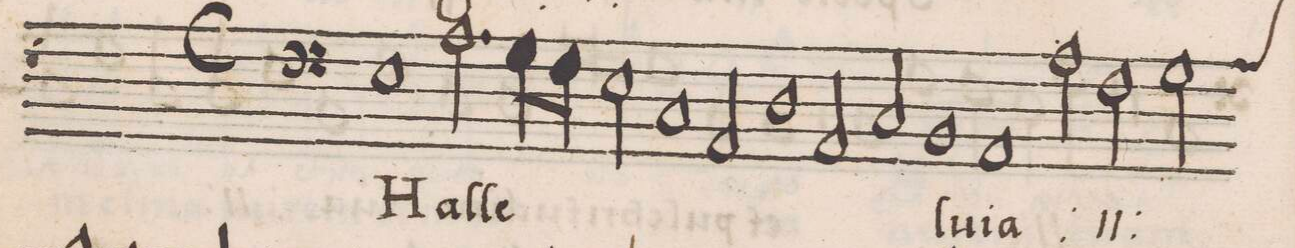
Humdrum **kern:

**kern	**text	**text
*I"BASSVS	*	*
*clefF4	*	*
*k[]	*	*
*met(C)	*	*
*M2/1	*	*
1E	Hal-	.
*2\right	*	*
2.A\	-le-	.
8G\L	.	.
8F\J	.	.
=2-	=2-	=2-
2E\	.	.
1C	.	.
2AA/	.	.
=3-	=3-	=3-
1D	.	.
2AA/	.	.
2C/	.	.
=4-	=4-	=4-
1BB	-lu-	.
1AA	-ia	.
=5-	=5-	=5-
*	*ij	*
2A\	Hal-	.
2F\	.	.
*custos:A	*	*
2G\	.	.
*-	*-	*-
